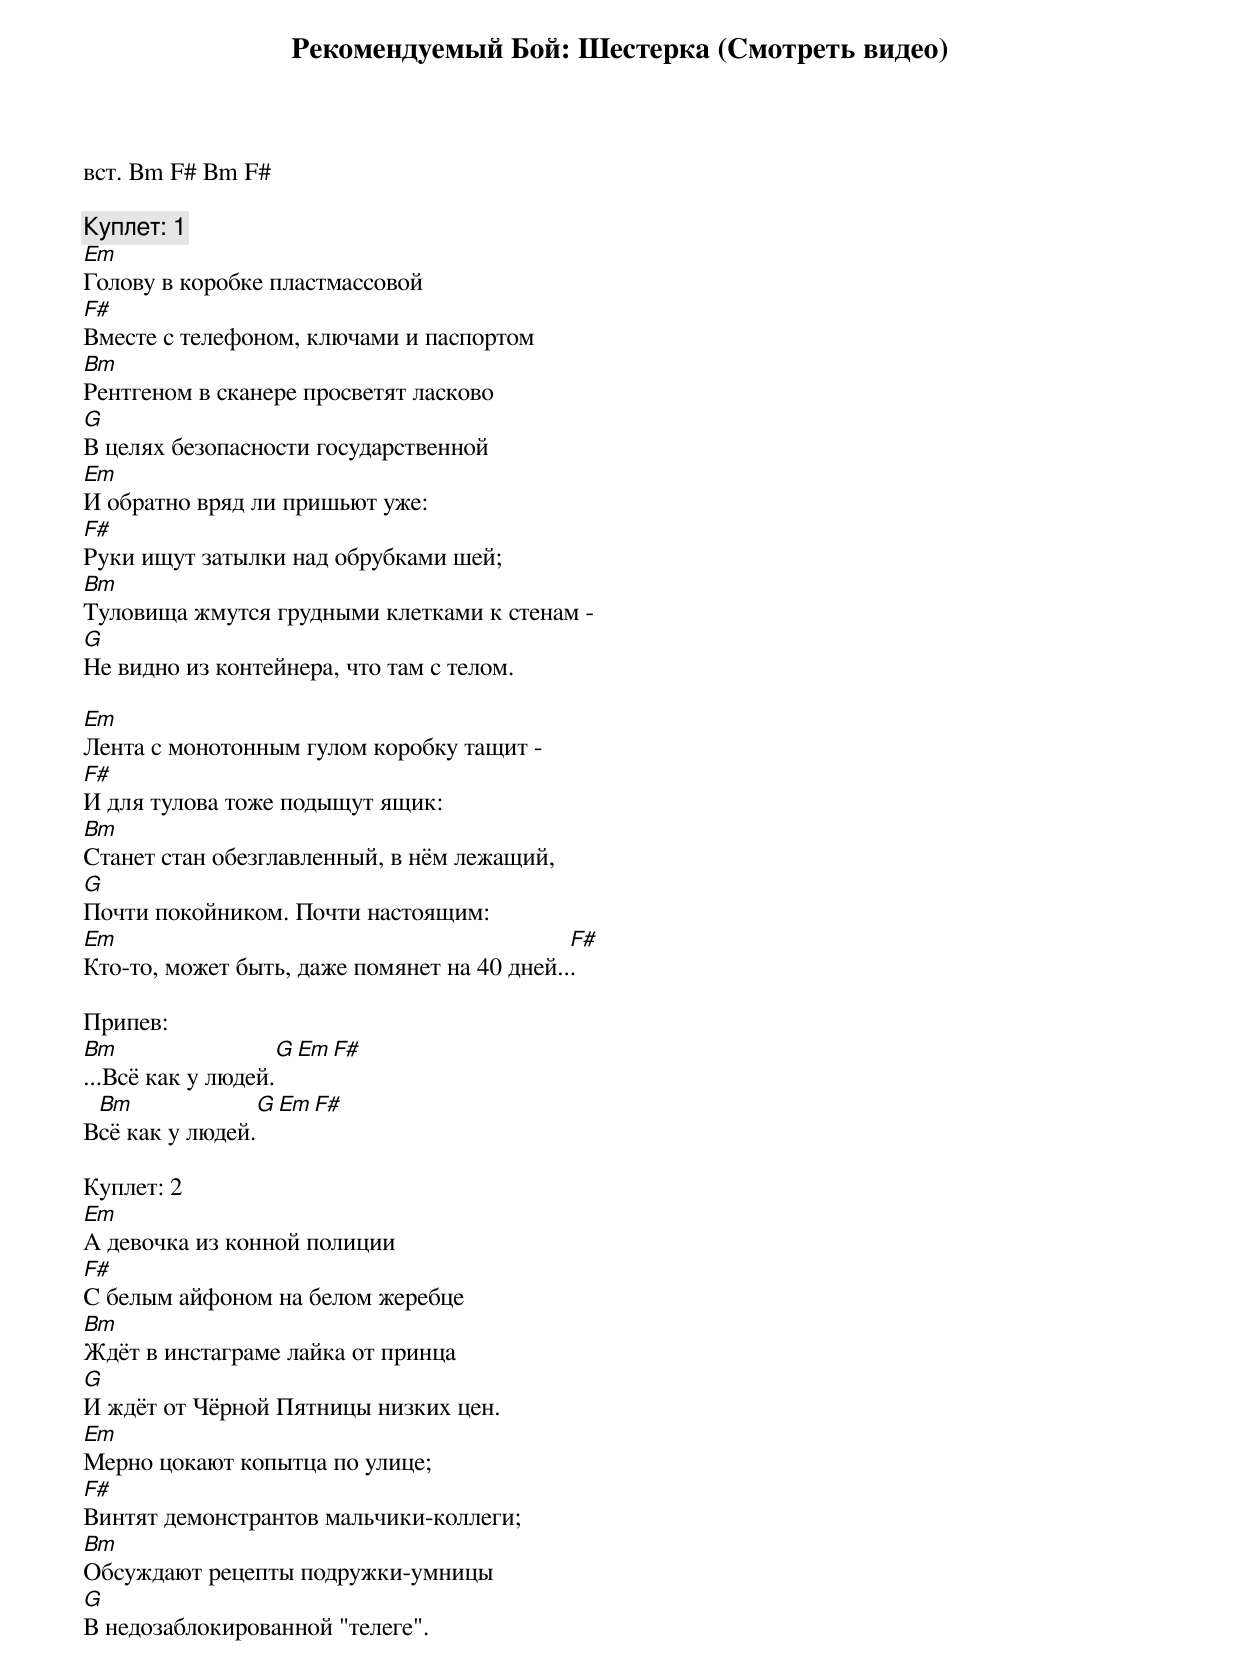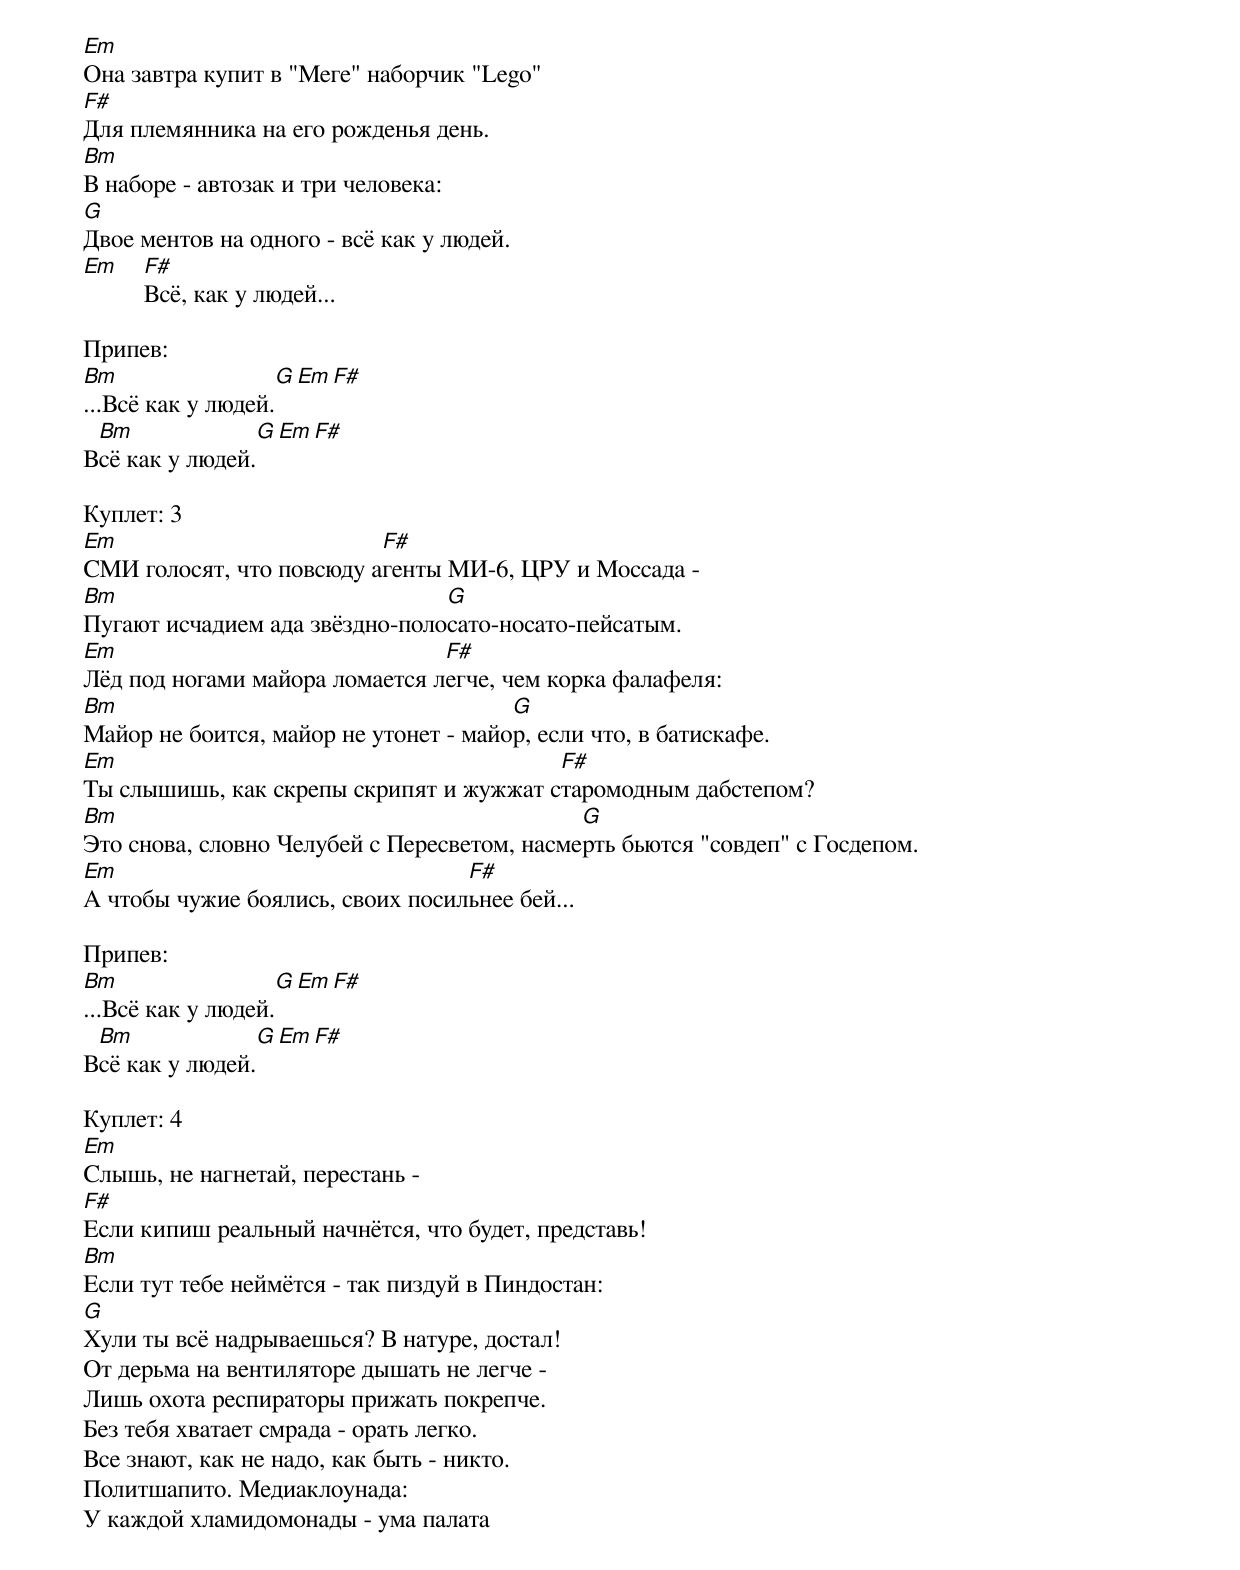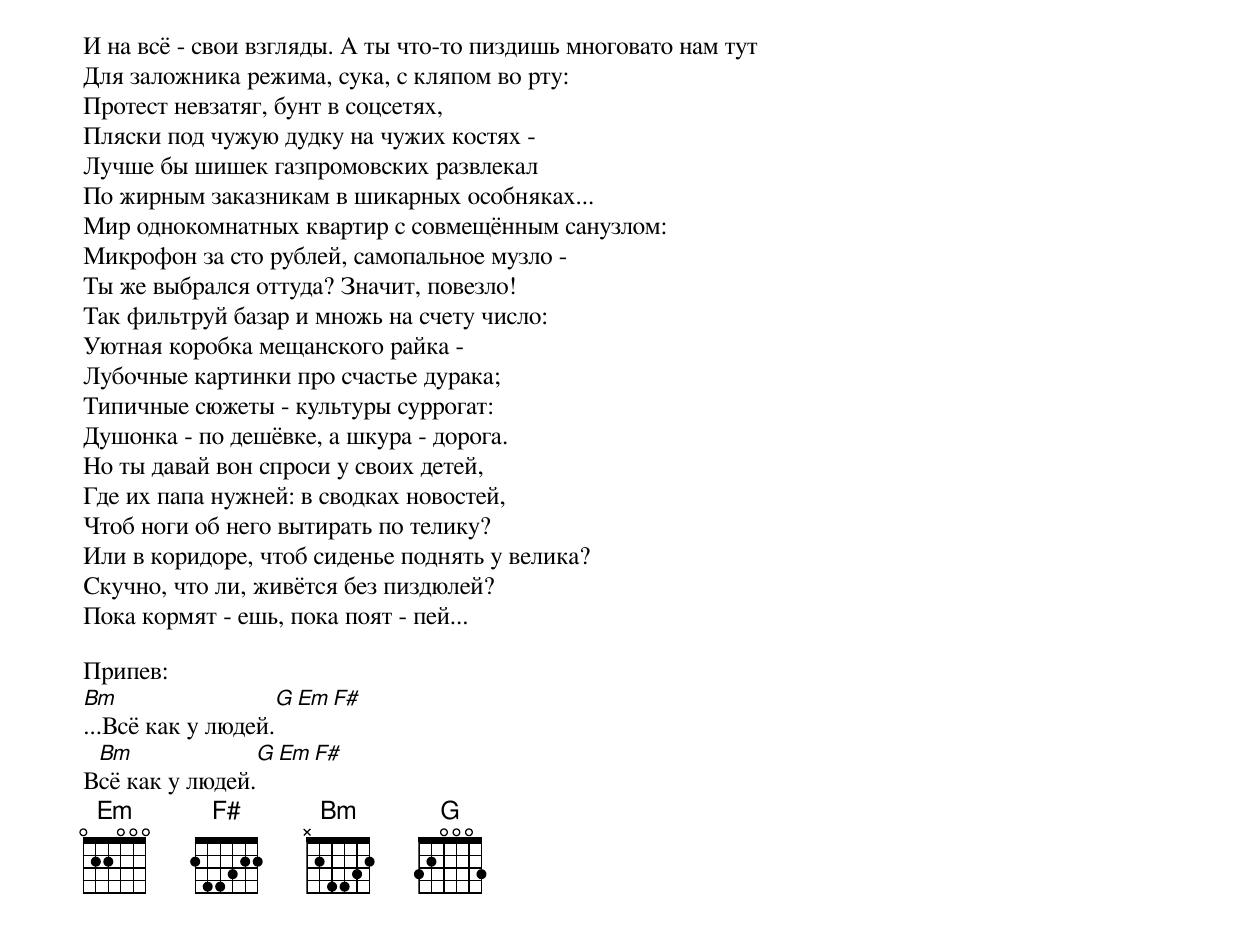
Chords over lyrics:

Рекомендуемый Бой: Шестерка (Смотреть видео)

вст. Bm F# Bm F#

Куплет: 1
Em
Голову в коробке пластмассовой
F#
Вместе с телефоном, ключами и паспортом
Bm
Рентгеном в сканере просветят ласково
G
В целях безопасности государственной
Em
И обратно вряд ли пришьют уже:
F#
Руки ищут затылки над обрубками шей;
Bm
Туловища жмутся грудными клетками к стенам -
G
Не видно из контейнера, что там с телом.

Em
Лента с монотонным гулом коробку тащит -
F#
И для тулова тоже подыщут ящик:
Bm
Станет стан обезглавленный, в нём лежащий,
G
Почти покойником. Почти настоящим:
Em                                           F#
Кто-то, может быть, даже помянет на 40 дней...

Припев:
Bm                  G  Em  F#
...Всё как у людей.
 Bm               G  Em  F#
Всё как у людей.

Куплет: 2
Em
А девочка из конной полиции
F#
С белым айфоном на белом жеребце
Bm
Ждёт в инстаграме лайка от принца
G
И ждёт от Чёрной Пятницы низких цен.
Em
Мерно цокают копытца по улице;
F#
Винтят демонстрантов мальчики-коллеги;
Bm
Обсуждают рецепты подружки-умницы
G
В недозаблокированной "телеге".

Em
Она завтра купит в "Меге" наборчик "Lego"
F#
Для племянника на его рожденья день.
Bm
В наборе - автозак и три человека:
G
Двое ментов на одного - всё как у людей.
Em  F#
    Всё, как у людей...

Припев:
Bm                  G     Em   F#
...Всё как у людей.
 Bm               G  Em  F#
Всё как у людей.

Куплет: 3
Em                        F#
СМИ голосят, что повсюду агенты МИ-6, ЦРУ и Моссада -
Bm                              G
Пугают исчадием ада звёздно-полосато-носато-пейсатым.
Em                              F#
Лёд под ногами майора ломается легче, чем корка фалафеля:
Bm                                     G
Майор не боится, майор не утонет - майор, если что, в батискафе.
Em                                       F#
Ты слышишь, как скрепы скрипят и жужжат старомодным дабстепом?
Bm                                           G
Это снова, словно Челубей с Пересветом, насмерть бьются "совдеп" с Госдепом.
Em                                F#
А чтобы чужие боялись, своих посильнее бей...

Припев:
Bm                  G     Em   F#
...Всё как у людей.
 Bm               G  Em  F#
Всё как у людей.

Куплет: 4
Em
Слышь, не нагнетай, перестань -
F#
Если кипиш реальный начнётся, что будет, представь!
Bm
Если тут тебе неймётся - так пиздуй в Пиндостан:
G
Хули ты всё надрываешься? В натуре, достал!
От дерьма на вентиляторе дышать не легче -
Лишь охота респираторы прижать покрепче.
Без тебя хватает смрада - орать легко.
Все знают, как не надо, как быть - никто.
Политшапито. Медиаклоунада:
У каждой хламидомонады - ума палата
И на всё - свои взгляды. А ты что-то пиздишь многовато нам тут
Для заложника режима, сука, с кляпом во рту:
Протест невзатяг, бунт в соцсетях,
Пляски под чужую дудку на чужих костях -
Лучше бы шишек газпромовских развлекал
По жирным заказникам в шикарных особняках...
Мир однокомнатных квартир с совмещённым санузлом:
Микрофон за сто рублей, самопальное музло -
Ты же выбрался оттуда? Значит, повезло!
Так фильтруй базар и множь на счету число:
Уютная коробка мещанского райка -
Лубочные картинки про счастье дурака;
Типичные сюжеты - культуры суррогат:
Душонка - по дешёвке, а шкура - дорога.
Но ты давай вон спроси у своих детей,
Где их папа нужней: в сводках новостей,
Чтоб ноги об него вытирать по телику?
Или в коридоре, чтоб сиденье поднять у велика?
Скучно, что ли, живётся без пиздюлей?
Пока кормят - ешь, пока поят - пей...

Припев:
Bm                  G     Em   F#
...Всё как у людей.
 Bm               G  Em  F#
Всё как у людей.
